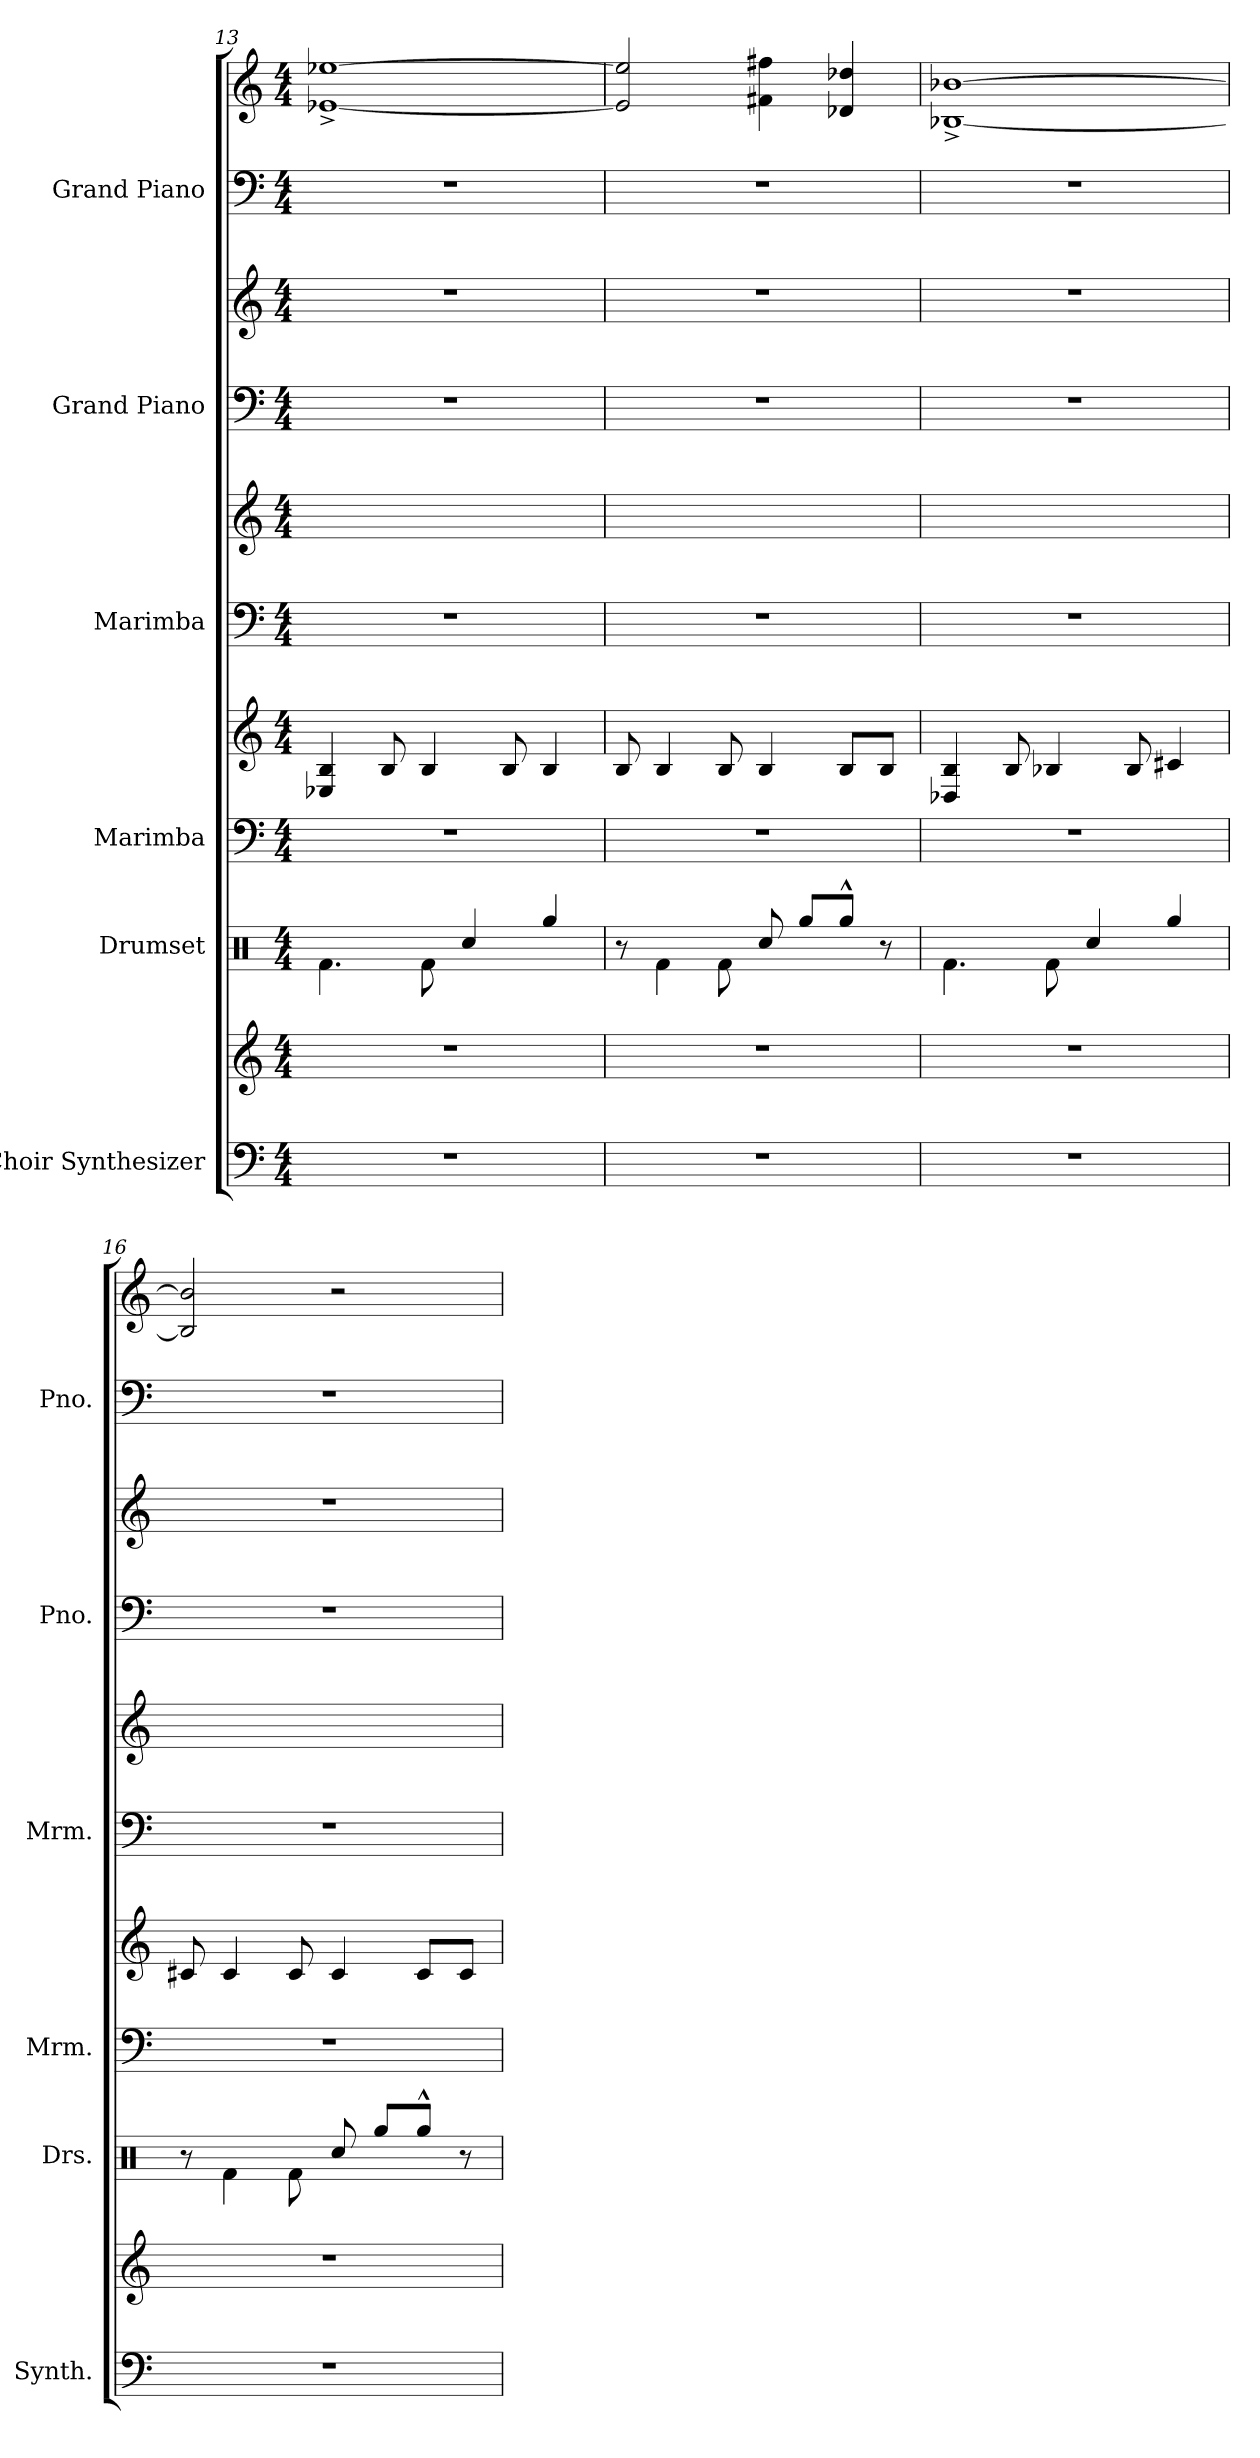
**kern	**kern	**kern	**kern	**kern	**kern	**kern	**kern	**kern	**kern	**kern
*part6	*part6	*part5	*part4	*part4	*part3	*part3	*part2	*part2	*part1	*part1
*staff11	*staff10	*staff9	*staff8	*staff7	*staff6	*staff5	*staff4	*staff3	*staff2	*staff1
*I"Choir Synthesizer	*	*I"Drumset	*I"Marimba	*	*I"Marimba	*	*I"Grand Piano	*	*I"Grand Piano	*
*I'Synth.	*	*I'Drs.	*I'Mrm.	*	*I'Mrm.	*	*I'Pno.	*	*I'Pno.	*
!!LO:PB:g=z
*clefF4	*clefG2	*clefX	*clefF4	*clefG2	*clefF4	*clefG2	*clefF4	*clefG2	*clefF4	*clefG2
*k[]	*k[]	*k[]	*k[]	*k[]	*k[]	*k[]	*k[]	*k[]	*k[]	*k[]
*M4/4	*M4/4	*M4/4	*M4/4	*M4/4	*M4/4	*M4/4	*M4/4	*M4/4	*M4/4	*M4/4
=13	=13	=13	=13	=13	=13	=13	=13	=13	=13	=13
1r	1r	4.Rf\	1r	4E-X/ 4B/	1r	1ryy	1r	1r	1r	[1e-X^ [1ee-X^
.	.	.	.	8B/	.	.	.	.	.	.
.	.	8Rf\	.	4B/	.	.	.	.	.	.
.	.	4Rcc/	.	.	.	.	.	.	.	.
.	.	.	.	8B/	.	.	.	.	.	.
.	.	4Rgg/	.	4B/	.	.	.	.	.	.
=14	=14	=14	=14	=14	=14	=14	=14	=14	=14	=14
1r	1r	8r	1r	8B/	1r	1ryy	1r	1r	1r	2e-/] 2ee-/]
.	.	4Rf\	.	4B/	.	.	.	.	.	.
.	.	8Rf\	.	8B/	.	.	.	.	.	.
.	.	8Rcc/	.	4B/	.	.	.	.	.	4f#X\ 4ff#X\
.	.	8Rgg/L	.	.	.	.	.	.	.	.
.	.	8Rgg^^/J	.	8B/L	.	.	.	.	.	4d-X/ 4dd-X/
.	.	8r	.	8B/J	.	.	.	.	.	.
=15	=15	=15	=15	=15	=15	=15	=15	=15	=15	=15
1r	1r	4.Rf\	1r	4D-X/ 4B/	1r	1ryy	1r	1r	1r	[1B-X^ [1b-X^
.	.	.	.	8B/	.	.	.	.	.	.
.	.	8Rf\	.	4B-X/	.	.	.	.	.	.
.	.	4Rcc/	.	.	.	.	.	.	.	.
.	.	.	.	8B-/	.	.	.	.	.	.
.	.	4Rgg/	.	4c#X/	.	.	.	.	.	.
=16	=16	=16	=16	=16	=16	=16	=16	=16	=16	=16
1r	1r	8r	1r	8c#X/	1r	1ryy	1r	1r	1r	2B-/] 2b-/]
.	.	4Rf\	.	4c#/	.	.	.	.	.	.
.	.	8Rf\	.	8c#/	.	.	.	.	.	.
.	.	8Rcc/	.	4c#/	.	.	.	.	.	2r
.	.	8Rgg/L	.	.	.	.	.	.	.	.
.	.	8Rgg^^/J	.	8c#/L	.	.	.	.	.	.
.	.	8r	.	8c#/J	.	.	.	.	.	.
=	=	=	=	=	=	=	=	=	=	=
*-	*-	*-	*-	*-	*-	*-	*-	*-	*-	*-
